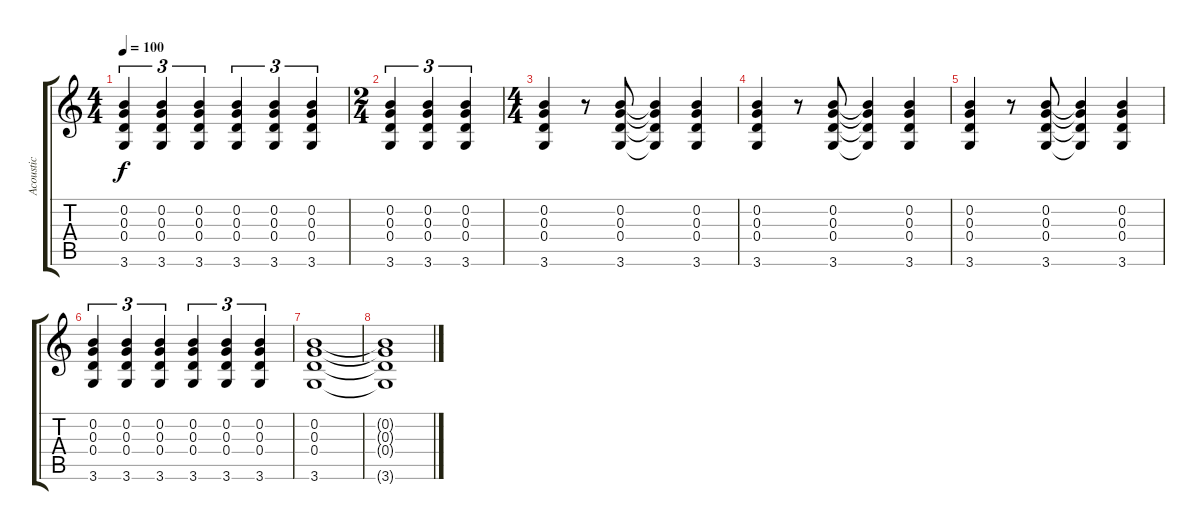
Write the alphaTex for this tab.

\track ("Acoustic" "Acoustic") {instrument acousticguitarsteel}
\staff {score tabs}
\tuning (E4 B3 G3 D3 A2 E2) {hide}
\ts (4 4)
\tempo 100
\clef g2
\ks c
(0.2 0.3 0.4 3.6).4{tu (3 2) dy f} (0.2 0.3 0.4 3.6).4{tu (3 2)} (0.2 0.3 0.4 3.6).4{tu (3 2)} (0.2 0.3 0.4 3.6).4{tu (3 2)} (0.2 0.3 0.4 3.6).4{tu (3 2)} (0.2 0.3 0.4 3.6).4{tu (3 2)} |
\ts (2 4)
(0.2 0.3 0.4 3.6).4{tu (3 2)} (0.2 0.3 0.4 3.6).4{tu (3 2)} (0.2 0.3 0.4 3.6).4{tu (3 2)} |
\ts (4 4)
(0.2 0.3 0.4 3.6).4 r.8 (0.2 0.3 0.4 3.6).8 (0.2{t} 0.3{t} 0.4{t} 3.6{t}).4 (0.2 0.3 0.4 3.6).4 |
(0.2 0.3 0.4 3.6).4 r.8 (0.2 0.3 0.4 3.6).8 (0.2{t} 0.3{t} 0.4{t} 3.6{t}).4 (0.2 0.3 0.4 3.6).4 |
(0.2 0.3 0.4 3.6).4 r.8 (0.2 0.3 0.4 3.6).8 (0.2{t} 0.3{t} 0.4{t} 3.6{t}).4 (0.2 0.3 0.4 3.6).4 |
(0.2 0.3 0.4 3.6).4{tu (3 2)} (0.2 0.3 0.4 3.6).4{tu (3 2)} (0.2 0.3 0.4 3.6).4{tu (3 2)} (0.2 0.3 0.4 3.6).4{tu (3 2)} (0.2 0.3 0.4 3.6).4{tu (3 2)} (0.2 0.3 0.4 3.6).4{tu (3 2)} |
(0.2 0.3 0.4 3.6).1 |
(0.2{t} 0.3{t} 0.4{t} 3.6{t}).1
